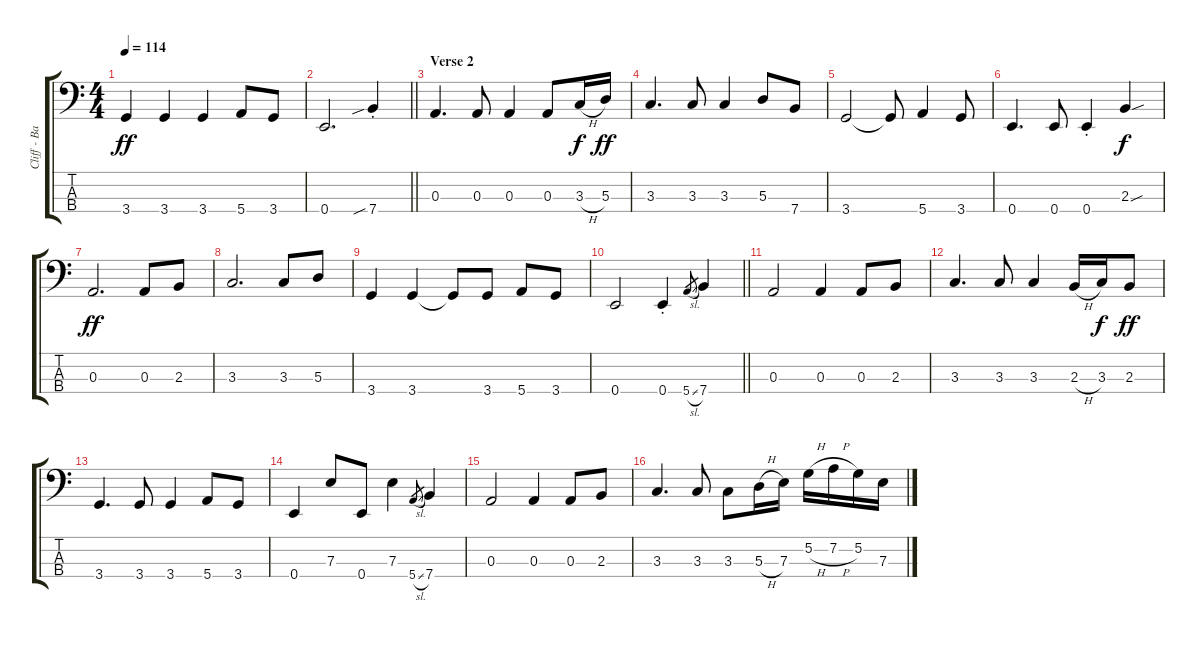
\track ("Cliff - Bass" "Cliff - Ba") {instrument electricbassfinger}
\staff {score tabs}
\tuning (G2 D2 A1 E1) {hide}
\ts (4 4)
\tempo 114
\clef f4
\ks c
3.4.4{dy ff} 3.4.4 3.4.4 5.4.8 3.4.8 |
\barLineRight lightlight
0.4.2{d} 7.4{sib st}.4 |
\section ("" "Verse 2")
0.3.4{d} 0.3.8 0.3.4 0.3.8 3.3{h}.16{dy f} 5.3.16{dy ff} |
3.3.4{d} 3.3.8 3.3.4 5.3.8 7.4.8 |
3.4.2 3.4{t}.8 5.4.4 3.4.8 |
0.4.4{d} 0.4.8 0.4{st}.4 2.3{sou}.4{dy f} |
0.3.2{d dy ff} 0.3.8 2.3.8 |
3.3.2{d} 3.3.8 5.3.8 |
3.4.4 3.4.4 3.4{t}.8 3.4.8 5.4.8 3.4.8 |
\barLineRight lightlight
0.4.2 0.4{st}.4 5.4{sl}.8{gr} 7.4.4 |
0.3.2 0.3.4 0.3.8 2.3.8 |
3.3.4{d} 3.3.8 3.3.4 2.3{h}.16 3.3.16{dy f} 2.3.8{dy ff} |
3.4.4{d} 3.4.8 3.4.4 5.4.8 3.4.8 |
0.4.4 7.3.8 0.4.8 7.3.4 5.4{sl}.8{gr} 7.4.4 |
0.3.2 0.3.4 0.3.8 2.3.8 |
3.3.4{d} 3.3.8 3.3.8 5.3{h}.16 7.3.16 5.2{h}.16 7.2{h}.16 5.2.16 7.3.16
